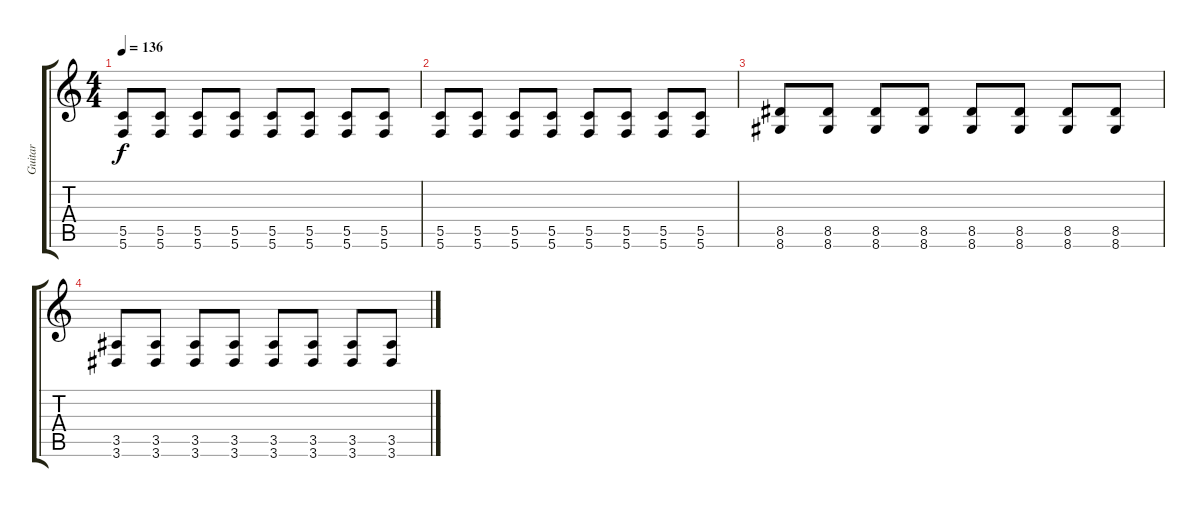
\track ("Guitar" "Guitar") {instrument distortionguitar}
\staff {score tabs}
\tuning (D4 A3 F3 C3 G2 C2) {hide}
\ts (4 4)
\tempo 136
\clef g2
\ks c
(5.5 5.6).8{dy f} (5.5 5.6).8 (5.5 5.6).8 (5.5 5.6).8 (5.5 5.6).8 (5.5 5.6).8 (5.5 5.6).8 (5.5 5.6).8 |
(5.5 5.6).8{volume 0} (5.5 5.6).8 (5.5 5.6).8 (5.5 5.6).8 (5.5 5.6).8 (5.5 5.6).8 (5.5 5.6).8 (5.5 5.6).8 |
(8.5 8.6).8 (8.5 8.6).8 (8.5 8.6).8 (8.5 8.6).8 (8.5 8.6).8 (8.5 8.6).8 (8.5 8.6).8 (8.5 8.6).8 |
(3.5 3.6).8 (3.5 3.6).8 (3.5 3.6).8 (3.5 3.6).8 (3.5 3.6).8 (3.5 3.6).8 (3.5 3.6).8 (3.5 3.6).8
